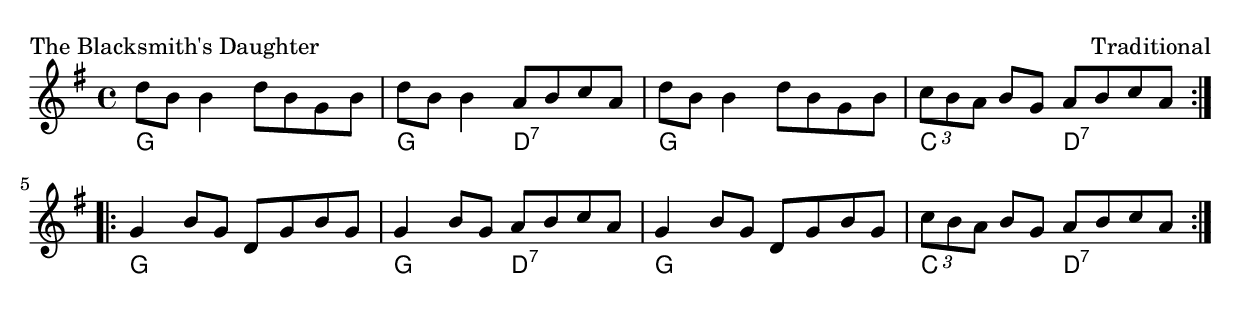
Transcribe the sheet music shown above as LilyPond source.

\version "2.22.0"

#(define (lower-extension pitch chbass)
    "Return re-sized markup for pitch note name."
    #{
        \markup \fontsize #-2
        #(note-name->markup pitch chbass)
    #}
)

\include "english.ly"


\paper {
   top-margin = 5\mm
   bottom-margin = 5\mm
   left-margin = 5\mm
   right-margin = 5\mm
   ragged-bottom = ##f
%   page-limit-inter-system-space=##t
%   page-limit-inter-system-space-factor=1
%   after-title-space = 10\mm
   score-markup-spacing = #'((basic-distance . 10))
   markup-system-spacing = #'((basic-distance . 5))
   system-system-spacing= #'((basic-distance . 12))
%   markup-markup-spacing = #'((basic-distance . 0))
}

\layout {
  indent = 0 \mm
  \context { 
        \ChordNames
        chordNoteNamer = #lower-extension
        \override ChordName.font-size = #0.5
  }
}

\score {
    \relative c'' {
        <<
        {
        \clef treble
        \key g \major
        \time 4/4
        d8 b b4 d8 b g b | d b b4 a8 b c a | d b b4 d8 b g b | \tuplet 3/2 {c b a} b g a b c a \bar":|.|:" |
        g4 b8 g d g b g | g4 b8 g a b c a | g4 b8 g d g b g | \tuplet 3/2 {c b a} b8 g a b c a \bar":|."
        }
        \chords {
            g1 | g2 d:7 | g1 | c2 d:7 |
            g1 | g2 d:7 | g1 | c2 d:7 |
        }
        >>
    }
    \header {
        piece = "The Blacksmith's Daughter"
        opus = "Traditional"
    }
}
